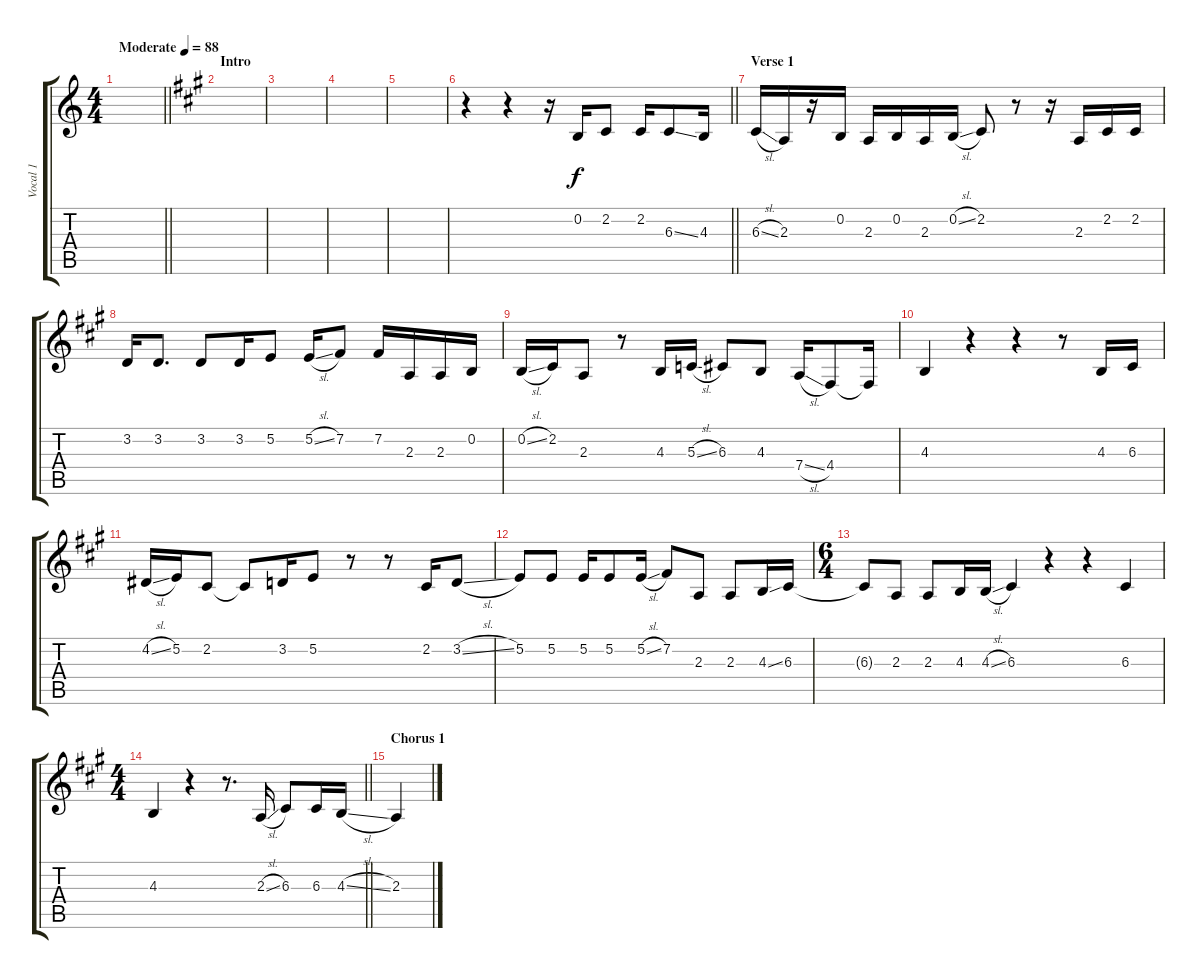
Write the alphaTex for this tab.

\track ("Vocal 1" "Vocal 1") {instrument clarinet}
\staff {score tabs}
\tuning (E4 B3 G3 D3 A2 E2) {hide}
\ts (4 4)
\tempo (88 "Moderate")
\clef g2
\barLineRight lightlight
\ks c
|
\section ("" "Intro")
\ks a
|
|
|
|
\barLineRight lightlight
r.4 r.4 r.16 0.2.16 2.2.8 2.2.16 6.3{ss}.8 4.3.16 |
\section ("" "Verse 1")
6.3{sl}.16 2.3.16 r.16 0.2.16 2.3.16 0.2.16 2.3.16 0.2{sl}.16 2.2.8 r.8 r.16 2.3.16 2.2.16 2.2.16 |
3.2.16 3.2.8{d} 3.2.8 3.2.16 5.2.8 5.2{sl}.16 7.2.8 7.2.16 2.3.16 2.3.16 0.2.16 |
0.2{sl}.16 2.2.16 2.3.8 r.8 4.3.16 5.3{sl}.16 6.3.8 4.3.8 7.4{sl}.16 4.4.8 4.4{t}.16 |
4.3.4 r.4 r.4 r.8 4.3.16 6.3.16 |
4.2{sl}.16 5.2.16 2.2.8 2.2{t}.8 3.2.16 5.2.8 r.8 r.8 2.2.16 3.2{sl}.8 |
5.2.8 5.2.8 5.2.16 5.2.8 5.2{sl}.16 7.2.8 2.3.8 2.3.8 4.3{ss}.16 6.3.16 |
\ts (6 4)
6.3{t}.8 2.3.8 2.3.8 4.3.16 4.3{sl}.16 6.3.4 r.4 r.4 6.3.4 |
\ts (4 4)
\barLineRight lightlight
4.3.4 r.4 r.8{d} 2.3{sl}.16 6.3.8 6.3.16 4.3{sl}.16 |
\section ("" "Chorus 1")
2.3.4
